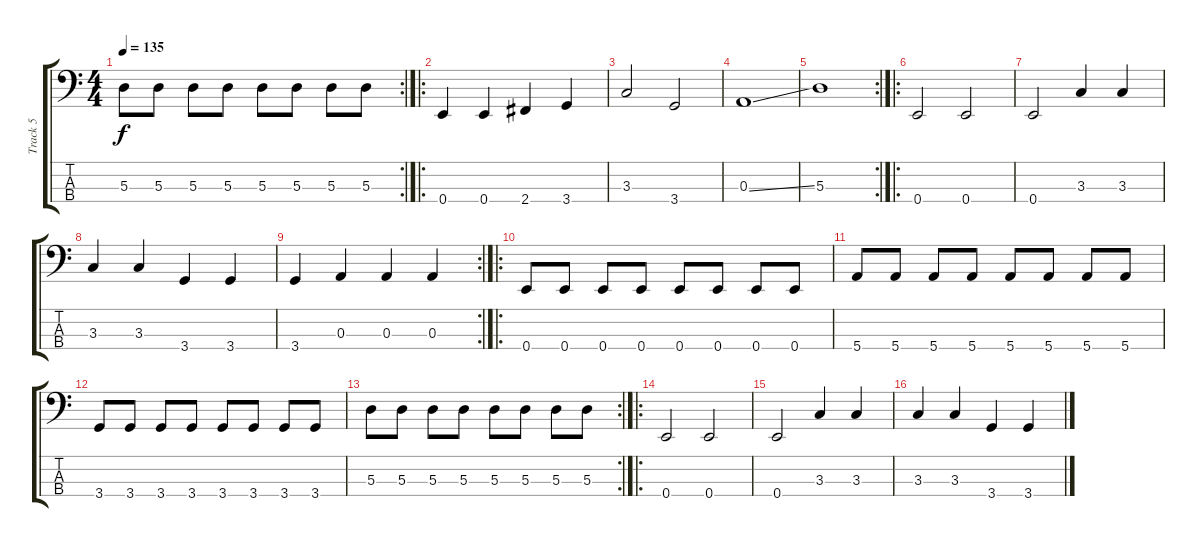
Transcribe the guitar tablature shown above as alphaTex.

\track ("Track 5" "Track 5") {instrument electricbassfinger}
\staff {score tabs}
\tuning (G2 D2 A1 E1) {hide}
\rc 2
\ts (4 4)
\tempo 135
\clef f4
\ks c
5.3.8{dy f} 5.3.8 5.3.8 5.3.8 5.3.8 5.3.8 5.3.8 5.3.8 |
\ro
0.4.4 0.4.4 2.4.4 3.4.4 |
3.3.2 3.4.2 |
0.3{ss}.1 |
\rc 2
5.3.1 |
\ro
0.4.2 0.4.2 |
0.4.2 3.3.4 3.3.4 |
3.3.4 3.3.4 3.4.4 3.4.4 |
\rc 2
3.4.4 0.3.4 0.3.4 0.3.4 |
\ro
0.4.8 0.4.8 0.4.8 0.4.8 0.4.8 0.4.8 0.4.8 0.4.8 |
5.4.8 5.4.8 5.4.8 5.4.8 5.4.8 5.4.8 5.4.8 5.4.8 |
3.4.8 3.4.8 3.4.8 3.4.8 3.4.8 3.4.8 3.4.8 3.4.8 |
\rc 2
5.3.8 5.3.8 5.3.8 5.3.8 5.3.8 5.3.8 5.3.8 5.3.8 |
\ro
0.4.2 0.4.2 |
0.4.2 3.3.4 3.3.4 |
3.3.4 3.3.4 3.4.4 3.4.4
